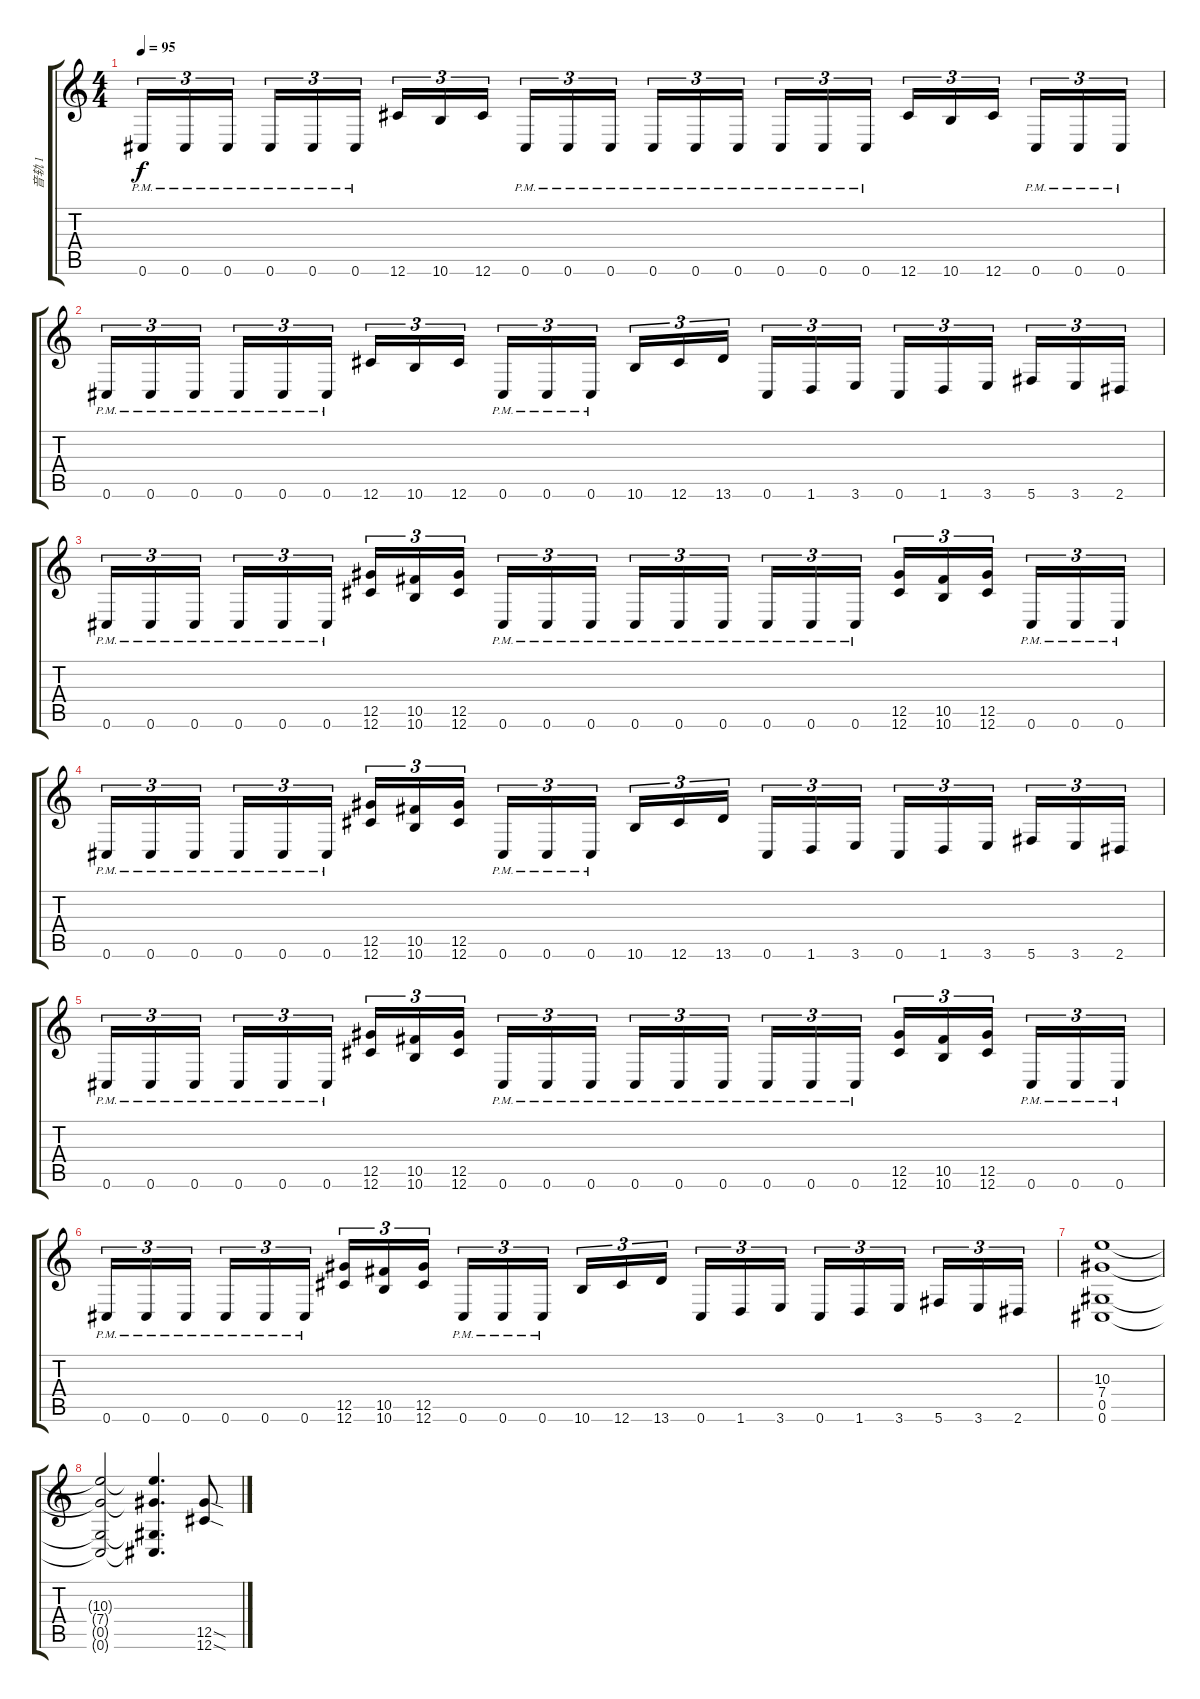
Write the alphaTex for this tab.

\track ("音轨 1" "音轨 1") {instrument distortionguitar}
\staff {score tabs}
\tuning (Eb4 Bb3 Gb3 Db3 Ab2 Db2) {hide}
\ts (4 4)
\tempo 95
\clef g2
\ks c
0.6{pm}.16{tu (3 2) dy f} 0.6{pm}.16{tu (3 2)} 0.6{pm}.16{tu (3 2) beam splitsecondary} 0.6{pm}.16{tu (3 2)} 0.6{pm}.16{tu (3 2)} 0.6{pm}.16{tu (3 2)} 12.6.16{tu (3 2)} 10.6.16{tu (3 2)} 12.6.16{tu (3 2) beam splitsecondary} 0.6{pm}.16{tu (3 2)} 0.6{pm}.16{tu (3 2)} 0.6{pm}.16{tu (3 2)} 0.6{pm}.16{tu (3 2)} 0.6{pm}.16{tu (3 2)} 0.6{pm}.16{tu (3 2) beam splitsecondary} 0.6{pm}.16{tu (3 2)} 0.6{pm}.16{tu (3 2)} 0.6{pm}.16{tu (3 2)} 12.6.16{tu (3 2)} 10.6.16{tu (3 2)} 12.6.16{tu (3 2) beam splitsecondary} 0.6{pm}.16{tu (3 2)} 0.6{pm}.16{tu (3 2)} 0.6{pm}.16{tu (3 2)} |
0.6{pm}.16{tu (3 2)} 0.6{pm}.16{tu (3 2)} 0.6{pm}.16{tu (3 2) beam splitsecondary} 0.6{pm}.16{tu (3 2)} 0.6{pm}.16{tu (3 2)} 0.6{pm}.16{tu (3 2)} 12.6.16{tu (3 2)} 10.6.16{tu (3 2)} 12.6.16{tu (3 2) beam splitsecondary} 0.6{pm}.16{tu (3 2)} 0.6{pm}.16{tu (3 2)} 0.6{pm}.16{tu (3 2)} 10.6.16{tu (3 2)} 12.6.16{tu (3 2)} 13.6.16{tu (3 2) beam splitsecondary} 0.6.16{tu (3 2)} 1.6.16{tu (3 2)} 3.6.16{tu (3 2)} 0.6.16{tu (3 2)} 1.6.16{tu (3 2)} 3.6.16{tu (3 2) beam splitsecondary} 5.6.16{tu (3 2)} 3.6.16{tu (3 2)} 2.6.16{tu (3 2)} |
0.6{pm}.16{tu (3 2)} 0.6{pm}.16{tu (3 2)} 0.6{pm}.16{tu (3 2) beam splitsecondary} 0.6{pm}.16{tu (3 2)} 0.6{pm}.16{tu (3 2)} 0.6{pm}.16{tu (3 2)} (12.5 12.6).16{tu (3 2)} (10.5 10.6).16{tu (3 2)} (12.5 12.6).16{tu (3 2) beam splitsecondary} 0.6{pm}.16{tu (3 2)} 0.6{pm}.16{tu (3 2)} 0.6{pm}.16{tu (3 2)} 0.6{pm}.16{tu (3 2)} 0.6{pm}.16{tu (3 2)} 0.6{pm}.16{tu (3 2) beam splitsecondary} 0.6{pm}.16{tu (3 2)} 0.6{pm}.16{tu (3 2)} 0.6{pm}.16{tu (3 2)} (12.5 12.6).16{tu (3 2)} (10.5 10.6).16{tu (3 2)} (12.5 12.6).16{tu (3 2) beam splitsecondary} 0.6{pm}.16{tu (3 2)} 0.6{pm}.16{tu (3 2)} 0.6{pm}.16{tu (3 2)} |
0.6{pm}.16{tu (3 2)} 0.6{pm}.16{tu (3 2)} 0.6{pm}.16{tu (3 2) beam splitsecondary} 0.6{pm}.16{tu (3 2)} 0.6{pm}.16{tu (3 2)} 0.6{pm}.16{tu (3 2)} (12.5 12.6).16{tu (3 2)} (10.5 10.6).16{tu (3 2)} (12.5 12.6).16{tu (3 2) beam splitsecondary} 0.6{pm}.16{tu (3 2)} 0.6{pm}.16{tu (3 2)} 0.6{pm}.16{tu (3 2)} 10.6.16{tu (3 2)} 12.6.16{tu (3 2)} 13.6.16{tu (3 2) beam splitsecondary} 0.6.16{tu (3 2)} 1.6.16{tu (3 2)} 3.6.16{tu (3 2)} 0.6.16{tu (3 2)} 1.6.16{tu (3 2)} 3.6.16{tu (3 2) beam splitsecondary} 5.6.16{tu (3 2)} 3.6.16{tu (3 2)} 2.6.16{tu (3 2)} |
0.6{pm}.16{tu (3 2)} 0.6{pm}.16{tu (3 2)} 0.6{pm}.16{tu (3 2) beam splitsecondary} 0.6{pm}.16{tu (3 2)} 0.6{pm}.16{tu (3 2)} 0.6{pm}.16{tu (3 2)} (12.5 12.6).16{tu (3 2)} (10.5 10.6).16{tu (3 2)} (12.5 12.6).16{tu (3 2) beam splitsecondary} 0.6{pm}.16{tu (3 2)} 0.6{pm}.16{tu (3 2)} 0.6{pm}.16{tu (3 2)} 0.6{pm}.16{tu (3 2)} 0.6{pm}.16{tu (3 2)} 0.6{pm}.16{tu (3 2) beam splitsecondary} 0.6{pm}.16{tu (3 2)} 0.6{pm}.16{tu (3 2)} 0.6{pm}.16{tu (3 2)} (12.5 12.6).16{tu (3 2)} (10.5 10.6).16{tu (3 2)} (12.5 12.6).16{tu (3 2) beam splitsecondary} 0.6{pm}.16{tu (3 2)} 0.6{pm}.16{tu (3 2)} 0.6{pm}.16{tu (3 2)} |
0.6{pm}.16{tu (3 2)} 0.6{pm}.16{tu (3 2)} 0.6{pm}.16{tu (3 2) beam splitsecondary} 0.6{pm}.16{tu (3 2)} 0.6{pm}.16{tu (3 2)} 0.6{pm}.16{tu (3 2)} (12.5 12.6).16{tu (3 2)} (10.5 10.6).16{tu (3 2)} (12.5 12.6).16{tu (3 2) beam splitsecondary} 0.6{pm}.16{tu (3 2)} 0.6{pm}.16{tu (3 2)} 0.6{pm}.16{tu (3 2)} 10.6.16{tu (3 2)} 12.6.16{tu (3 2)} 13.6.16{tu (3 2) beam splitsecondary} 0.6.16{tu (3 2)} 1.6.16{tu (3 2)} 3.6.16{tu (3 2)} 0.6.16{tu (3 2)} 1.6.16{tu (3 2)} 3.6.16{tu (3 2) beam splitsecondary} 5.6.16{tu (3 2)} 3.6.16{tu (3 2)} 2.6.16{tu (3 2)} |
(10.3 7.4 0.5 0.6).1 |
(10.3{t} 7.4{t} 0.5{t} 0.6{t}).2 (10.3{t} 7.4{t} 0.5{t} 0.6{t}).4{d} (12.5{sod} 12.6{sod}).8
